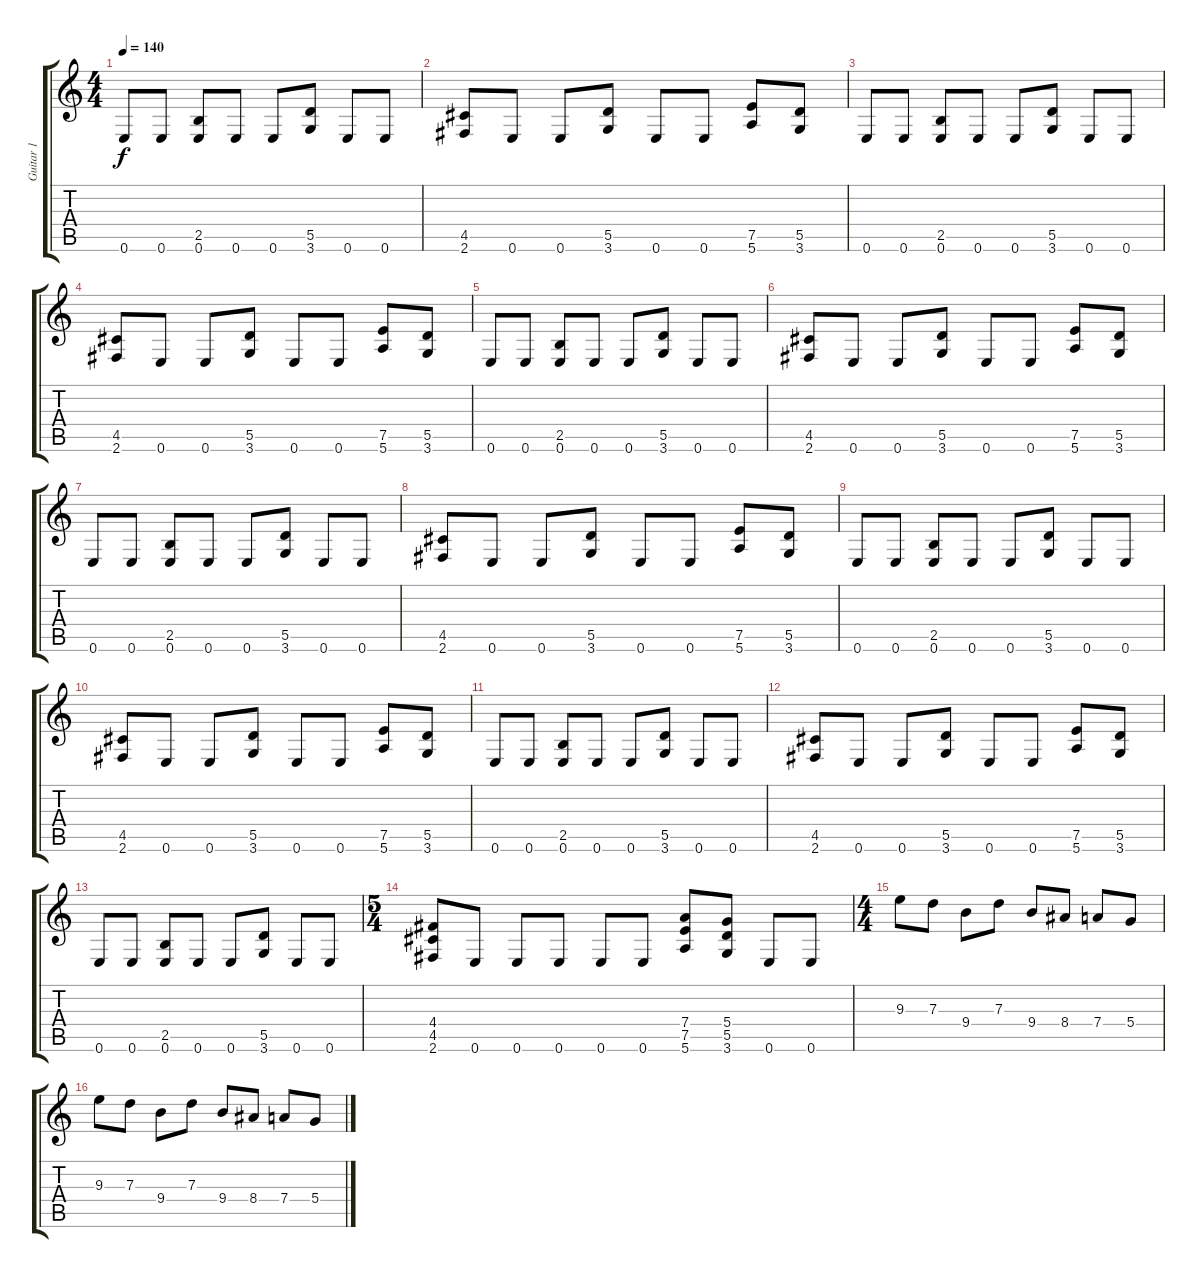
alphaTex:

\track ("Guitar 1" "Guitar 1") {instrument overdrivenguitar}
\staff {score tabs}
\tuning (E4 B3 G3 D3 A2 E2) {hide}
\ts (4 4)
\tempo 140
\clef g2
\ks c
0.6.8{dy f} 0.6.8 (2.5 0.6).8 0.6.8 0.6.8 (5.5 3.6).8 0.6.8 0.6.8 |
(4.5 2.6).8 0.6.8 0.6.8 (5.5 3.6).8 0.6.8 0.6.8 (7.5 5.6).8 (5.5 3.6).8 |
0.6.8 0.6.8 (2.5 0.6).8 0.6.8 0.6.8 (5.5 3.6).8 0.6.8 0.6.8 |
(4.5 2.6).8 0.6.8 0.6.8 (5.5 3.6).8 0.6.8 0.6.8 (7.5 5.6).8 (5.5 3.6).8 |
0.6.8 0.6.8 (2.5 0.6).8 0.6.8 0.6.8 (5.5 3.6).8 0.6.8 0.6.8 |
(4.5 2.6).8 0.6.8 0.6.8 (5.5 3.6).8 0.6.8 0.6.8 (7.5 5.6).8 (5.5 3.6).8 |
0.6.8 0.6.8 (2.5 0.6).8 0.6.8 0.6.8 (5.5 3.6).8 0.6.8 0.6.8 |
(4.5 2.6).8 0.6.8 0.6.8 (5.5 3.6).8 0.6.8 0.6.8 (7.5 5.6).8 (5.5 3.6).8 |
0.6.8 0.6.8 (2.5 0.6).8 0.6.8 0.6.8 (5.5 3.6).8 0.6.8 0.6.8 |
(4.5 2.6).8 0.6.8 0.6.8 (5.5 3.6).8 0.6.8 0.6.8 (7.5 5.6).8 (5.5 3.6).8 |
0.6.8 0.6.8 (2.5 0.6).8 0.6.8 0.6.8 (5.5 3.6).8 0.6.8 0.6.8 |
(4.5 2.6).8 0.6.8 0.6.8 (5.5 3.6).8 0.6.8 0.6.8 (7.5 5.6).8 (5.5 3.6).8 |
0.6.8 0.6.8 (2.5 0.6).8 0.6.8 0.6.8 (5.5 3.6).8 0.6.8 0.6.8 |
\ts (5 4)
(4.4 4.5 2.6).8 0.6.8 0.6.8 0.6.8 0.6.8 0.6.8 (7.4 7.5 5.6).8 (5.4 5.5 3.6).8 0.6.8 0.6.8 |
\ts (4 4)
9.3.8 7.3.8 9.4.8 7.3.8 9.4.8 8.4.8 7.4.8 5.4.8 |
9.3.8 7.3.8 9.4.8 7.3.8 9.4.8 8.4.8 7.4.8 5.4.8
